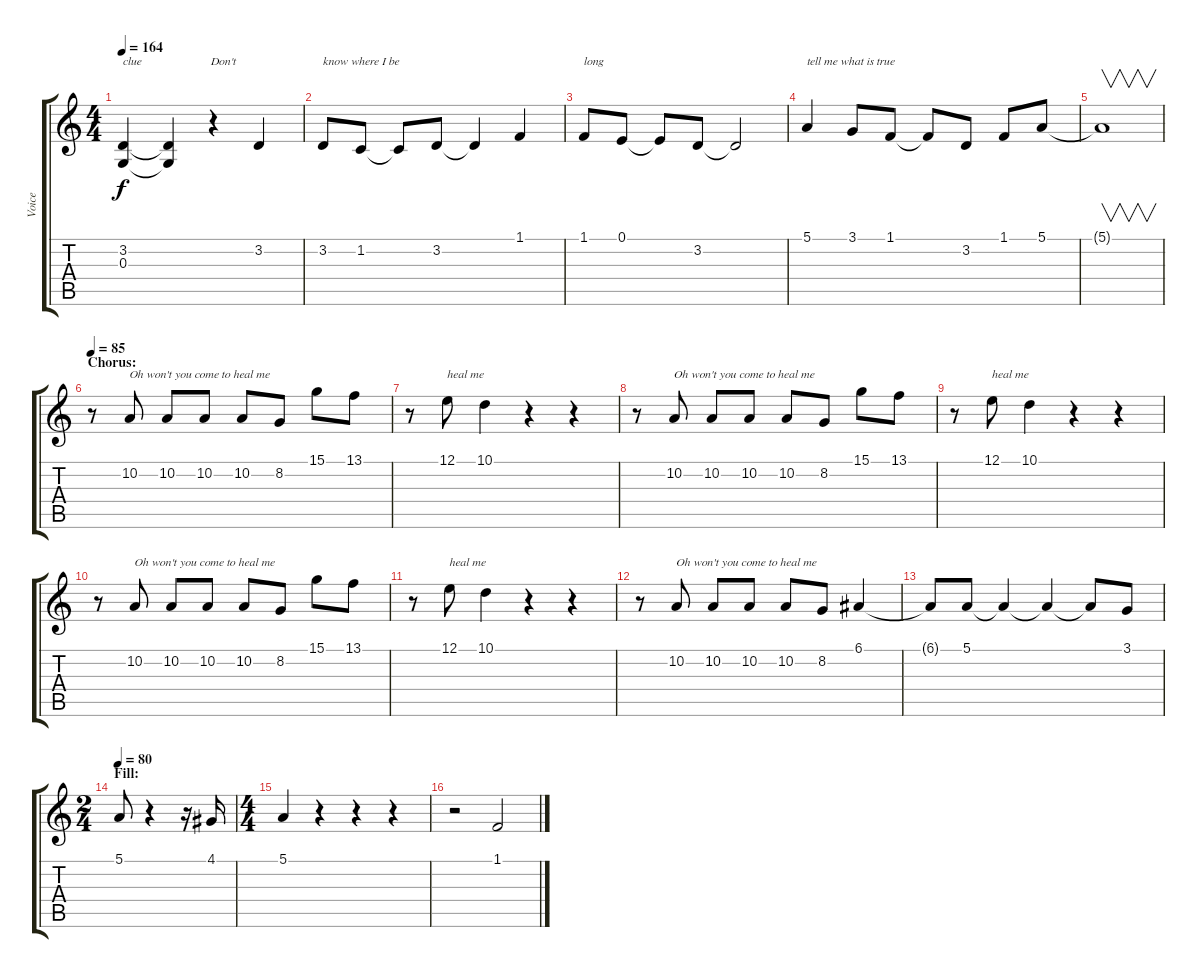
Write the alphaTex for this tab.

\track ("Voice" "Voice") {instrument oboe}
\staff {score tabs}
\tuning (E4 B3 G3 D3 A2 E2) {hide}
\ts (4 4)
\tempo 164
\clef g2
\ks c
(3.2 0.3).4{txt "clue                       Don't" dy f} (3.2{t} 0.3{t}).4 r.4 3.2.4 |
3.2.8{txt "know where I be"} 1.2.8 1.2{t}.8 3.2.8 3.2{t}.4 1.1.4 |
1.1.8{txt "long"} 0.1.8 0.1{t}.8 3.2.8 3.2{t}.2 |
5.1.4{txt "tell me what is true"} 3.1.8 1.1.8 1.1{t}.8 3.2.8 1.1.8 5.1.8 |
5.1{t}.1{v} |
\section ("" "Chorus:")
\tempo 85
r.8 10.2.8{txt "Oh won't you come to heal me"} 10.2.8 10.2.8 10.2.8 8.2.8 15.1.8 13.1.8 |
r.8 12.1.8{txt "heal me "} 10.1.4 r.4 r.4 |
r.8 10.2.8{txt "Oh won't you come to heal me"} 10.2.8 10.2.8 10.2.8 8.2.8 15.1.8 13.1.8 |
r.8 12.1.8{txt "heal me "} 10.1.4 r.4 r.4 |
r.8 10.2.8{txt "Oh won't you come to heal me"} 10.2.8 10.2.8 10.2.8 8.2.8 15.1.8 13.1.8 |
r.8 12.1.8{txt "heal me "} 10.1.4 r.4 r.4 |
r.8 10.2.8{txt "Oh won't you come to heal me"} 10.2.8 10.2.8 10.2.8 8.2.8 6.1.4 |
6.1{t}.8 5.1.8 5.1{t}.4 5.1{t}.4 5.1{t}.8 3.1.8 |
\ts (2 4)
\section ("" "Fill:")
\tempo 80
5.1.8 r.4 r.16 4.1.16 |
\ts (4 4)
5.1.4 r.4 r.4 r.4 |
r.2 1.1.2
